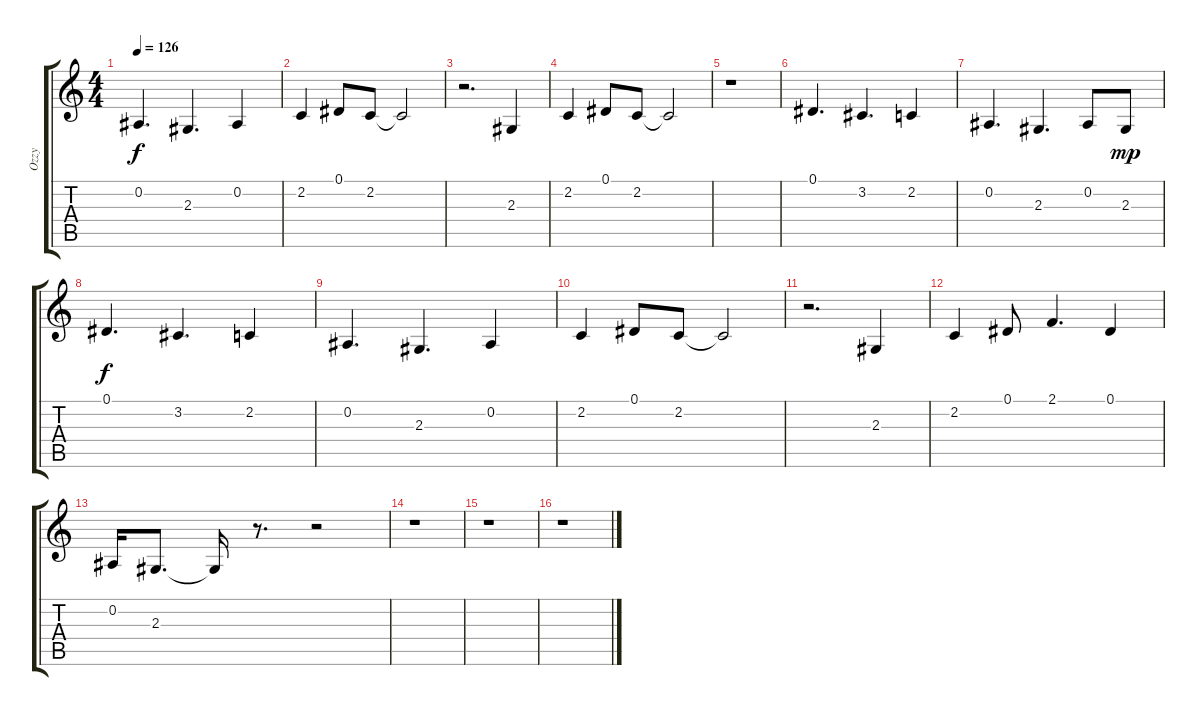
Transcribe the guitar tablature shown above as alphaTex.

\track ("Ozzy" "Ozzy") {instrument flute}
\staff {score tabs}
\tuning (Eb4 Bb3 Gb3 Db3 Ab2 Eb2) {hide}
\ts (4 4)
\tempo 126
\clef g2
\ks c
0.2.4{d dy f} 2.3.4{d} 0.2.4 |
2.2.4 0.1.8 2.2.8 2.2{t}.2 |
r.2{d} 2.3.4 |
2.2.4 0.1.8 2.2.8 2.2{t}.2 |
r.1 |
0.1.4{d} 3.2.4{d} 2.2.4 |
0.2.4{d} 2.3.4{d} 0.2.8 2.3.8{dy mp} |
0.1.4{d dy f} 3.2.4{d} 2.2.4 |
0.2.4{d} 2.3.4{d} 0.2.4 |
2.2.4 0.1.8 2.2.8 2.2{t}.2 |
r.2{d} 2.3.4 |
2.2.4 0.1.8 2.1.4{d} 0.1.4 |
0.2.16 2.3.8{d} 2.3{t}.16 r.8{d} r.2 |
r.1 |
r.1 |
r.1
